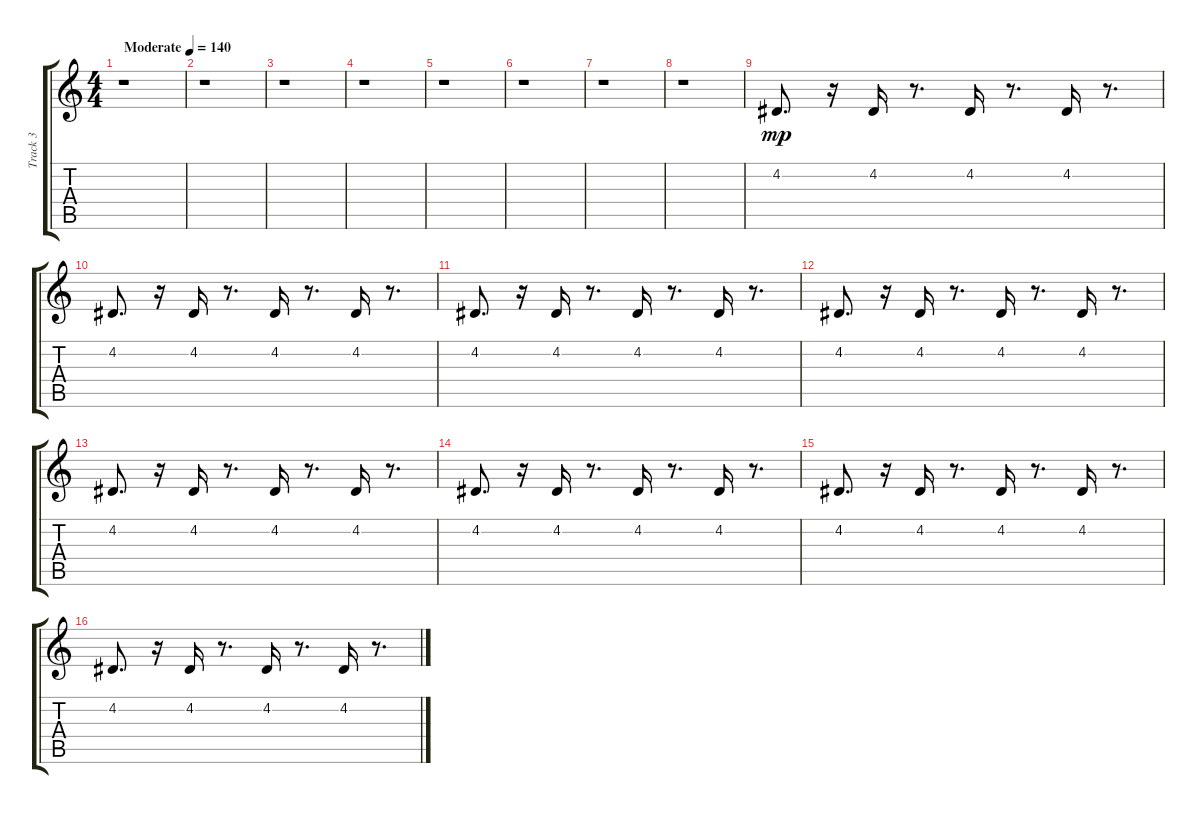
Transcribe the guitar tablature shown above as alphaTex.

\track ("Track 3" "Track 3") {instrument violin}
\staff {score tabs}
\tuning (E4 B3 G3 D3 A2 E2) {hide}
\ts (4 4)
\tempo (140 "Moderate")
\clef g2
\ks c
r.1{dy mp instrument violin} |
r.1 |
r.1 |
r.1 |
r.1 |
r.1 |
r.1 |
r.1 |
4.2.8{d} r.16 4.2.16 r.8{d} 4.2.16 r.8{d} 4.2.16 r.8{d} |
4.2.8{d} r.16 4.2.16 r.8{d} 4.2.16 r.8{d} 4.2.16 r.8{d} |
4.2.8{d} r.16 4.2.16 r.8{d} 4.2.16 r.8{d} 4.2.16 r.8{d} |
4.2.8{d} r.16 4.2.16 r.8{d} 4.2.16 r.8{d} 4.2.16 r.8{d} |
4.2.8{d} r.16 4.2.16 r.8{d} 4.2.16 r.8{d} 4.2.16 r.8{d} |
4.2.8{d} r.16 4.2.16 r.8{d} 4.2.16 r.8{d} 4.2.16 r.8{d} |
4.2.8{d} r.16 4.2.16 r.8{d} 4.2.16 r.8{d} 4.2.16 r.8{d} |
4.2.8{d} r.16 4.2.16 r.8{d} 4.2.16 r.8{d} 4.2.16 r.8{d}
